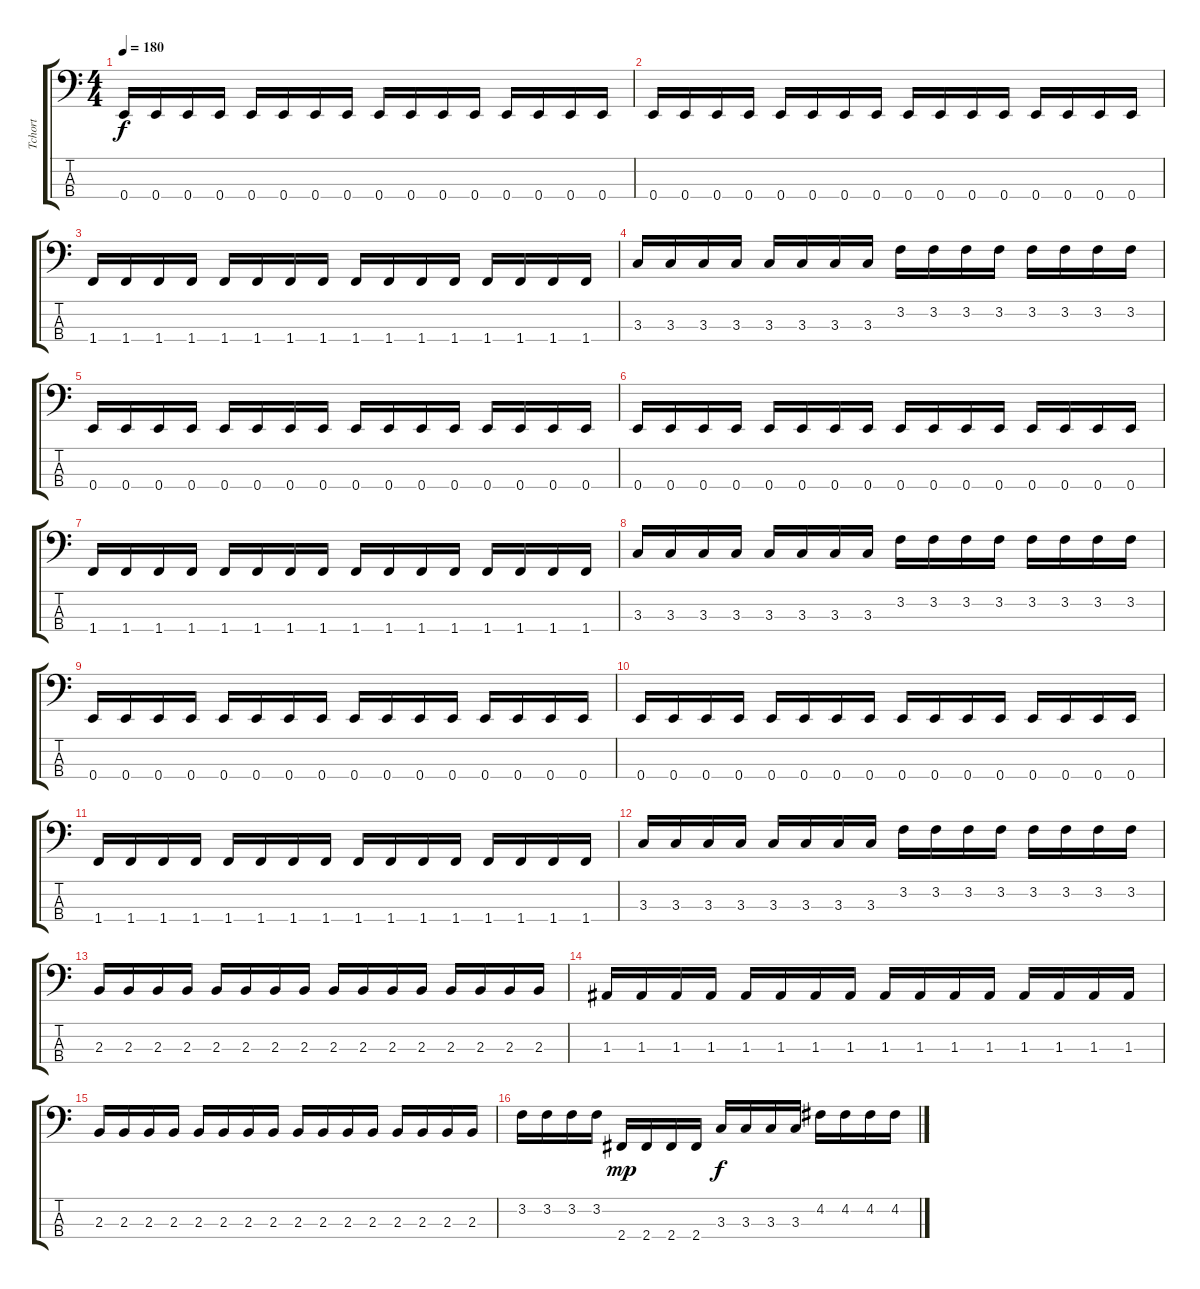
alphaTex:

\track ("Tchort" "Tchort") {instrument electricbasspick}
\staff {score tabs}
\tuning (G2 D2 A1 E1) {hide}
\ts (4 4)
\tempo 180
\clef f4
\ks c
0.4.16{dy f} 0.4.16 0.4.16 0.4.16 0.4.16 0.4.16 0.4.16 0.4.16 0.4.16 0.4.16 0.4.16 0.4.16 0.4.16 0.4.16 0.4.16 0.4.16 |
0.4.16 0.4.16 0.4.16 0.4.16 0.4.16 0.4.16 0.4.16 0.4.16 0.4.16 0.4.16 0.4.16 0.4.16 0.4.16 0.4.16 0.4.16 0.4.16 |
1.4.16 1.4.16 1.4.16 1.4.16 1.4.16 1.4.16 1.4.16 1.4.16 1.4.16 1.4.16 1.4.16 1.4.16 1.4.16 1.4.16 1.4.16 1.4.16 |
3.3.16 3.3.16 3.3.16 3.3.16 3.3.16 3.3.16 3.3.16 3.3.16 3.2.16 3.2.16 3.2.16 3.2.16 3.2.16 3.2.16 3.2.16 3.2.16 |
0.4.16 0.4.16 0.4.16 0.4.16 0.4.16 0.4.16 0.4.16 0.4.16 0.4.16 0.4.16 0.4.16 0.4.16 0.4.16 0.4.16 0.4.16 0.4.16 |
0.4.16 0.4.16 0.4.16 0.4.16 0.4.16 0.4.16 0.4.16 0.4.16 0.4.16 0.4.16 0.4.16 0.4.16 0.4.16 0.4.16 0.4.16 0.4.16 |
1.4.16 1.4.16 1.4.16 1.4.16 1.4.16 1.4.16 1.4.16 1.4.16 1.4.16 1.4.16 1.4.16 1.4.16 1.4.16 1.4.16 1.4.16 1.4.16 |
3.3.16 3.3.16 3.3.16 3.3.16 3.3.16 3.3.16 3.3.16 3.3.16 3.2.16 3.2.16 3.2.16 3.2.16 3.2.16 3.2.16 3.2.16 3.2.16 |
0.4.16 0.4.16 0.4.16 0.4.16 0.4.16 0.4.16 0.4.16 0.4.16 0.4.16 0.4.16 0.4.16 0.4.16 0.4.16 0.4.16 0.4.16 0.4.16 |
0.4.16 0.4.16 0.4.16 0.4.16 0.4.16 0.4.16 0.4.16 0.4.16 0.4.16 0.4.16 0.4.16 0.4.16 0.4.16 0.4.16 0.4.16 0.4.16 |
1.4.16 1.4.16 1.4.16 1.4.16 1.4.16 1.4.16 1.4.16 1.4.16 1.4.16 1.4.16 1.4.16 1.4.16 1.4.16 1.4.16 1.4.16 1.4.16 |
3.3.16 3.3.16 3.3.16 3.3.16 3.3.16 3.3.16 3.3.16 3.3.16 3.2.16 3.2.16 3.2.16 3.2.16 3.2.16 3.2.16 3.2.16 3.2.16 |
2.3.16 2.3.16 2.3.16 2.3.16 2.3.16 2.3.16 2.3.16 2.3.16 2.3.16 2.3.16 2.3.16 2.3.16 2.3.16 2.3.16 2.3.16 2.3.16 |
1.3.16 1.3.16 1.3.16 1.3.16 1.3.16 1.3.16 1.3.16 1.3.16 1.3.16 1.3.16 1.3.16 1.3.16 1.3.16 1.3.16 1.3.16 1.3.16 |
2.3.16 2.3.16 2.3.16 2.3.16 2.3.16 2.3.16 2.3.16 2.3.16 2.3.16 2.3.16 2.3.16 2.3.16 2.3.16 2.3.16 2.3.16 2.3.16 |
3.2.16 3.2.16 3.2.16 3.2.16 2.4.16{dy mp} 2.4.16 2.4.16 2.4.16 3.3.16{dy f} 3.3.16 3.3.16 3.3.16 4.2.16 4.2.16 4.2.16 4.2.16
